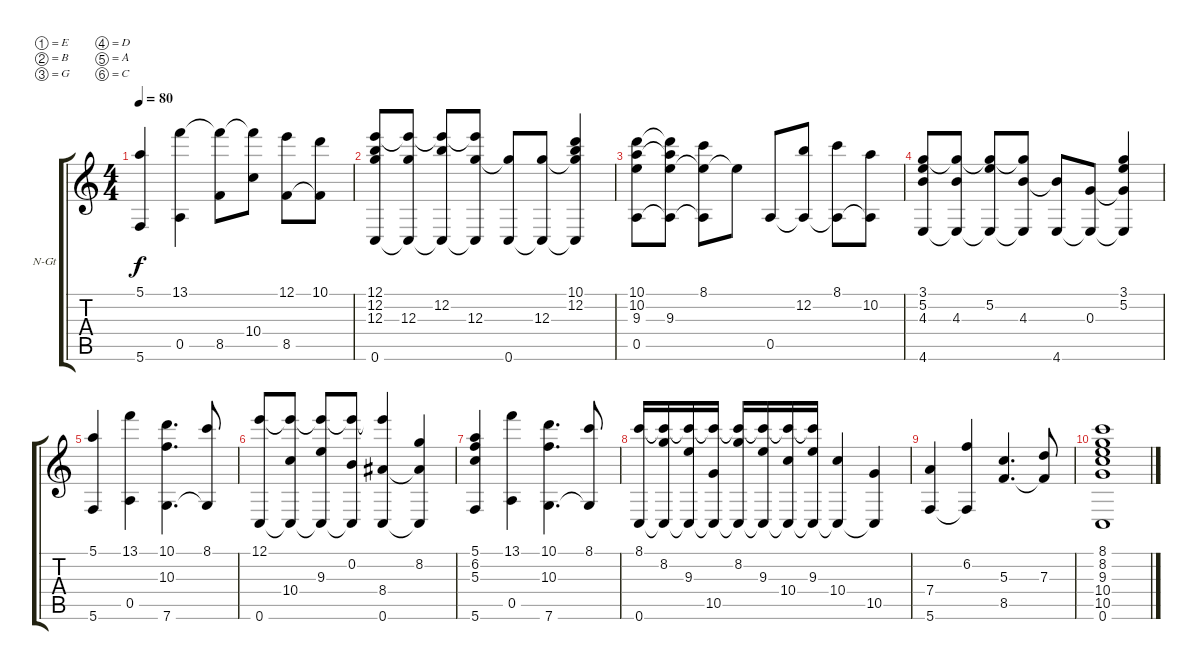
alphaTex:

\bracketExtendMode groupsimilarinstruments
\firstSystemTrackNameOrientation horizontal
\otherSystemsTrackNameOrientation horizontal
\track ("Ennio Morricone" "N-Gt") {instrument acousticguitarnylon}
\staff {score tabs}
\tuning (E4 B3 G3 D3 A2 C2)
\ts (4 4)
\tempo 80
\clef g2
\ks c
(5.1 5.6).4{dy f} (13.1 0.5).4 (8.5 13.1{t}).8 (13.1{t} 10.4).8 (12.1 8.5).8 (10.1 8.5{t}).8 |
(12.1 12.2 12.3 0.6).8 (12.3 12.1{t} 0.6{t}).8 (12.2 12.1{t} 0.6{t}).8 (12.1{t} 12.3 0.6{t}).8 (12.3{t} 0.6).8 (12.3 0.6{t}).8 (10.1 12.2 12.3{t} 0.6{t}).4 |
(10.1 10.2 9.3 0.5).8 (10.1{t} 10.2{t} 9.3 0.5{t}).8 (8.1 9.3{t} 0.5{t}).8 9.3{t}.8 0.5.8 (12.2 0.5{t}).8 (8.1 0.5{t}).8 (10.2 0.5{t}).8 |
(3.1 5.2 4.3 4.6).8 (4.3 3.1{t} 4.6{t}).8 (5.2 3.1{t} 4.6{t}).8 (3.1{t} 4.3 4.6{t}).8 (4.3{t} 4.6).8 (0.3 4.6{t}).8 (3.1 5.2 0.3{t} 4.6{t}).4 |
(5.1 5.6).4 (13.1 0.5).4 (10.1 10.3 7.6).4{d} (8.1 7.6{t}).8 |
(12.1 0.6).8 (10.4 0.6{t} 12.1{t}).8 (9.3 0.6{t} 12.1{t}).8 (0.2 0.6{t} 12.1{t}).8 (12.1{t} 8.4 0.6).4 (8.2 8.4{t} 0.6{t}).4 |
(5.1 6.2 5.3 5.6).4 (13.1 0.5).4 (10.1 10.3 7.6).4{d} (8.1 7.6{t}).8 |
(8.1 0.6).16 (8.2 8.1{t} 0.6{t}).16 (9.3 8.1{t} 0.6{t}).16 (10.5 8.1{t} 0.6{t}).16 (8.2 8.1{t} 0.6{t}).16 (9.3 8.1{t} 0.6{t}).16 (10.4 8.1{t} 0.6{t}).16 (8.1{t} 9.3 0.6{t}).16 (10.4 0.6{t}).4 (10.5 0.6{t}).4 |
(7.4 5.6).4 (6.2 5.6{t}).4 (5.3 8.5).4{d} (7.3 8.5{t}).8 |
(8.1 8.2 9.3 10.4 10.5 0.6).1
